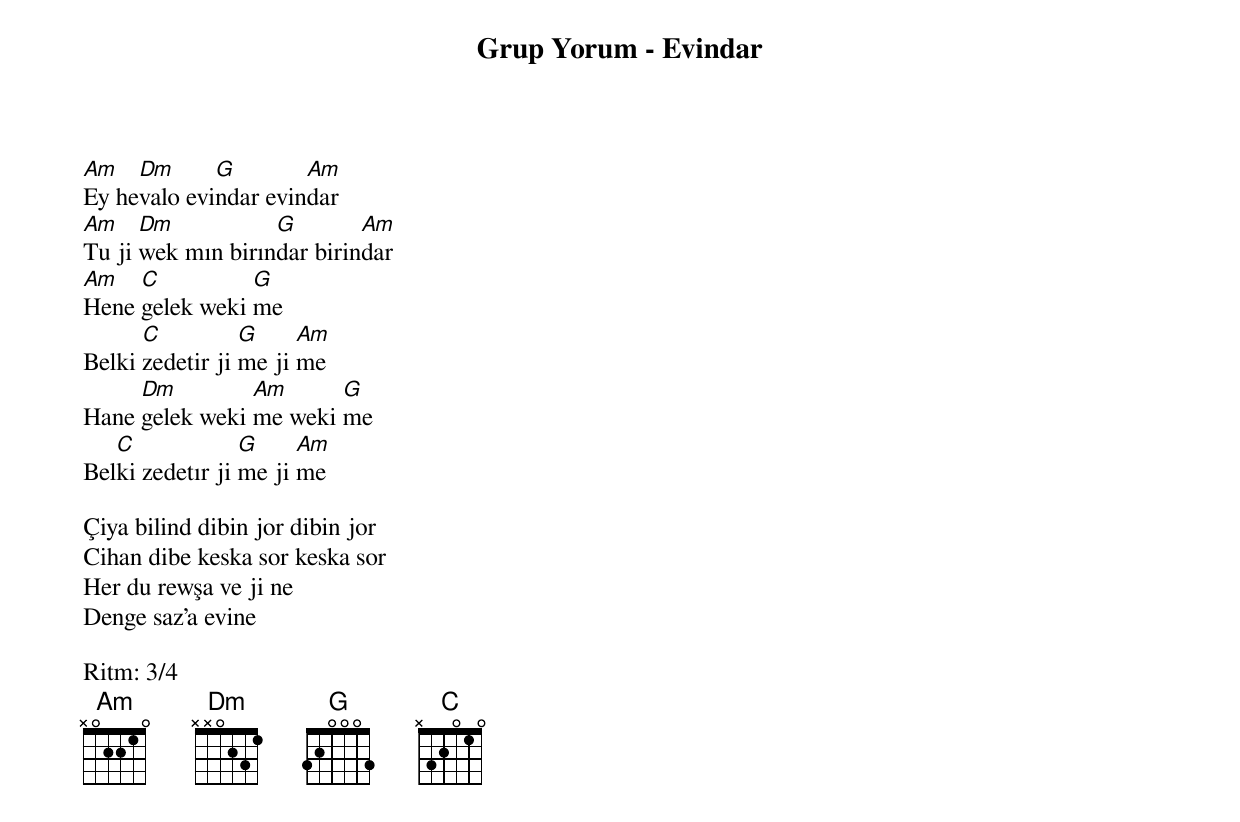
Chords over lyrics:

Grup Yorum - Evindar

Am   Dm      G        Am
Ey hevalo evindar evindar
Am    Dm           G        Am
Tu ji wek mın birındar birindar
Am   C          G
Hene gelek weki me
      C          G     Am
Belki zedetir ji me ji me
     Dm         Am      G
Hane gelek weki me weki me
   C             G     Am
Belki zedetır ji me ji me

Çiya bilind dibin jor dibin jor
Cihan dibe keska sor keska sor
Her du rewşa ve ji ne
Denge saz'a evine

Ritm: 3/4
